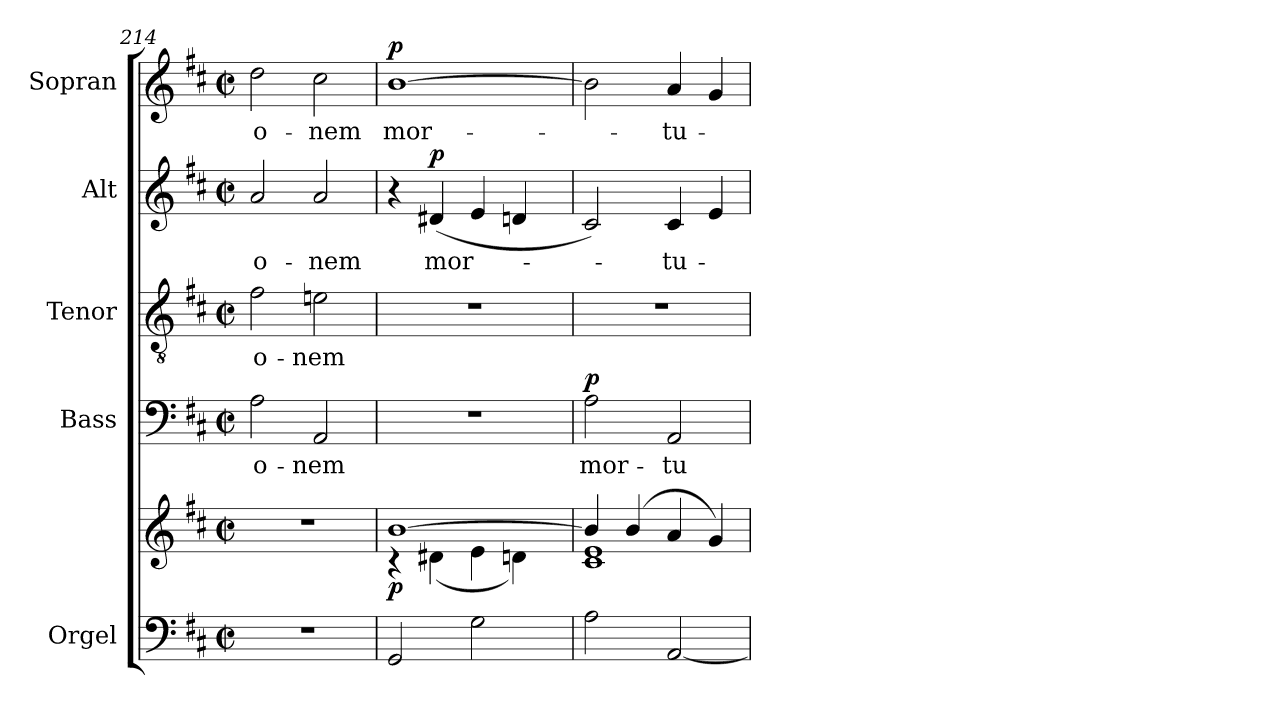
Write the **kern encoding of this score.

**kern	**kern	**dynam	**kern	**text	**dynam	**kern	**text	**kern	**text	**dynam	**kern	**text	**dynam
*part5	*part5	*part5	*part4	*part4	*part4	*part3	*part3	*part2	*part2	*part2	*part1	*part1	*part1
*staff6	*staff5	*staff5/6	*staff4	*staff4	*staff4	*staff3	*staff3	*staff2	*staff2	*staff2	*staff1	*staff1	*staff1
*I"Orgel	*	*	*I"Bass	*	*	*I"Tenor	*	*I"Alt	*	*	*I"Sopran	*	*
*I'Org.	*	*	*I'B.	*	*	*I'T.	*	*I'A.	*	*	*I'S.	*	*
*clefF4	*clefG2	*	*clefF4	*	*	*clefGv2	*	*clefG2	*	*	*clefG2	*	*
*k[f#c#]	*k[f#c#]	*	*k[f#c#]	*	*	*k[f#c#]	*	*k[f#c#]	*	*	*k[f#c#]	*	*
*D:	*D:	*	*D:	*	*	*D:	*	*D:	*	*	*D:	*	*
*M2/2	*M2/2	*	*M2/2	*	*	*M2/2	*	*M2/2	*	*	*M2/2	*	*
*met(c|)	*met(c|)	*	*met(c|)	*	*	*met(c|)	*	*met(c|)	*	*	*met(c|)	*	*
=214	=214	=214	=214	=214	=214	=214	=214	=214	=214	=214	=214	=214	=214
!	!	!	!	!LO:LY:b	!	!	!LO:LY:b	!	!LO:LY:b	!	!	!LO:LY:b	!
1r	1r	.	2A\	-o-	.	2f#\	-o-	2a/	-o-	.	2dd\	-o-	.
!	!	!	!	!LO:LY:b	!	!	!LO:LY:b	!	!LO:LY:b	!	!	!LO:LY:b	!
.	.	.	2AA/	-nem	.	2en\	-nem	2a/	-nem	.	2cc#\	-nem	.
!!LO:PB:g=z
=215	=215	=215	=215	=215	=215	=215	=215	=215	=215	=215	=215	=215	=215
*	*^	*	*	*	*	*	*	*	*	*	*	*	*
!	!	!	!LO:DY:b	!	!	!	!	!	!	!	!	!	!LO:LY:b	!LO:DY:a
2GG/	[>1b	4rc	p	1r	.	.	1r	.	4r	.	.	[1b	mor-	p
!	!	!	!	!	!	!	!	!	!	!LO:LY:b	!LO:DY:a	!	!	!
.	.	(>4d#X\	.	.	.	.	.	.	(<4d#X/	mor-	p	.	.	.
2G\	.	4e\	.	.	.	.	.	.	4e/	.	.	.	.	.
.	.	4dn\)	.	.	.	.	.	.	4dn/	.	.	.	.	.
=216	=216	=216	=216	=216	=216	=216	=216	=216	=216	=216	=216	=216	=216	=216
!	!	!	!	!	!LO:LY:b	!LO:DY:a	!	!	!	!	!	!	!	!
2A\	4b/]	1c# 1e	.	2A\	mor-	p	1r	.	2c#/)	.	.	2b\]	.	.
.	(<4b/	.	.	.	.	.	.	.	.	.	.	.	.	.
!	!	!	!	!	!LO:LY:b	!	!	!	!	!LO:LY:b	!	!	!LO:LY:b	!
[2AA/	4a/	.	.	2AA/	-tu-	.	.	.	4c#/	-tu-	.	4a/	-tu-	.
.	4g/)	.	.	.	.	.	.	.	4e/	.	.	4g/	.	.
*	*v	*v	*	*	*	*	*	*	*	*	*	*	*	*
=	=	=	=	=	=	=	=	=	=	=	=	=	=
*-	*-	*-	*-	*-	*-	*-	*-	*-	*-	*-	*-	*-	*-
